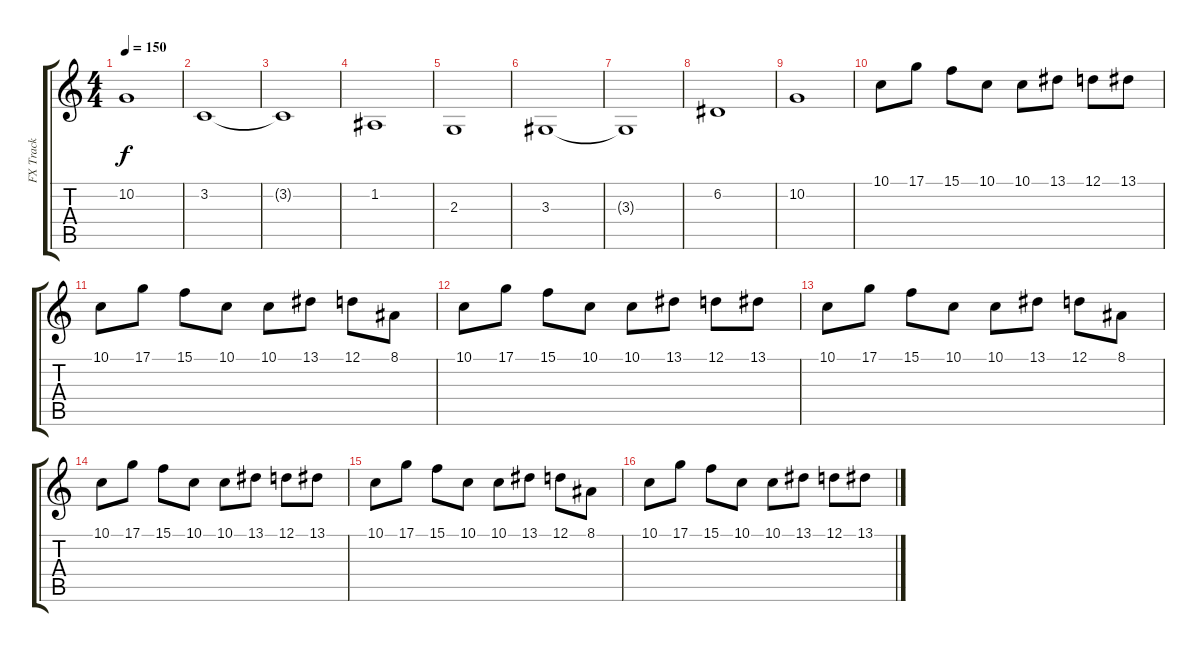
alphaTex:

\track ("FX Track" "FX Track") {instrument lead2sawtooth}
\staff {score tabs}
\tuning (D4 A3 F3 C3 G2 C2) {hide}
\ts (4 4)
\tempo 150
\clef g2
\ks c
10.2.1{dy f} |
3.2.1 |
3.2{t}.1 |
1.2.1 |
2.3.1 |
3.3.1 |
3.3{t}.1 |
6.2.1 |
10.2.1 |
10.1.8 17.1.8 15.1.8 10.1.8 10.1.8 13.1.8 12.1.8 13.1.8 |
10.1.8 17.1.8 15.1.8 10.1.8 10.1.8 13.1.8 12.1.8 8.1.8 |
10.1.8 17.1.8 15.1.8 10.1.8 10.1.8 13.1.8 12.1.8 13.1.8 |
10.1.8 17.1.8 15.1.8 10.1.8 10.1.8 13.1.8 12.1.8 8.1.8 |
10.1.8 17.1.8 15.1.8 10.1.8 10.1.8 13.1.8 12.1.8 13.1.8 |
10.1.8 17.1.8 15.1.8 10.1.8 10.1.8 13.1.8 12.1.8 8.1.8 |
10.1.8 17.1.8 15.1.8 10.1.8 10.1.8 13.1.8 12.1.8 13.1.8
